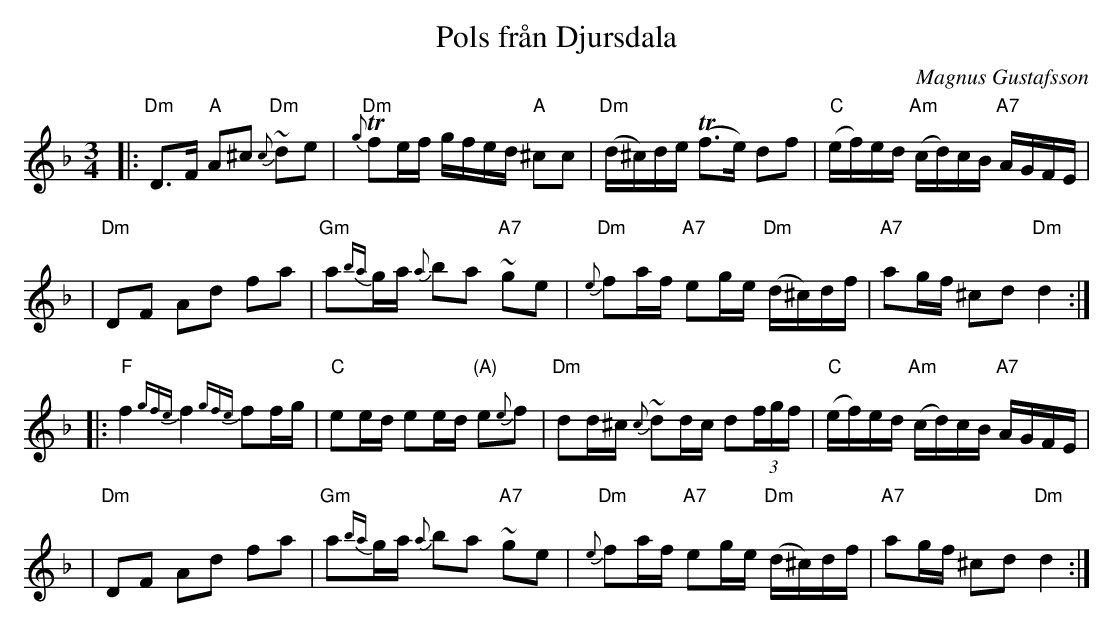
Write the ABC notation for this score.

X:1
T: Pols fr\aan Djursdala
O: Magnus Gustafsson
M: 3/4
L:  1/16
K: Dm
|: "Dm"D3F "A"A2^c2 "Dm"{c}~d2e2 \
| "Dm"{g}Tf2ef gfed "A"^c2c2 \
| "Dm"(d^c)de (Tf3e) d2f2 \
| "C"(ef)ed "Am"(cd)cB "A7"AGFE |
| "Dm"D2F2 A2d2 f2a2 \
| "Gm"a2{ba}ga {a}b2a2 "A7"~g2e2 \
| "Dm"{e}f2af "A7"e2ge "Dm"(d^c)df \
| "A7"a2gf ^c2d2 "Dm"d4 :|
|: "F"f4 {gfe}f4 {gfe}f2fg \
| "C"e2ed e2ed "(A)"e2{e}f2 \
| "Dm"d2d^c {c}~d2dc d2(3fgf \
| "C"(ef)ed "Am"(cd)cB "A7"AGFE |
| "Dm"D2F2 A2d2 f2a2 \
| "Gm"a2{ba}ga {a}b2a2 "A7"~g2e2 \
| "Dm"{e}f2af "A7"e2ge "Dm"(d^c)df \
| "A7"a2gf ^c2d2 "Dm"d4 :|
